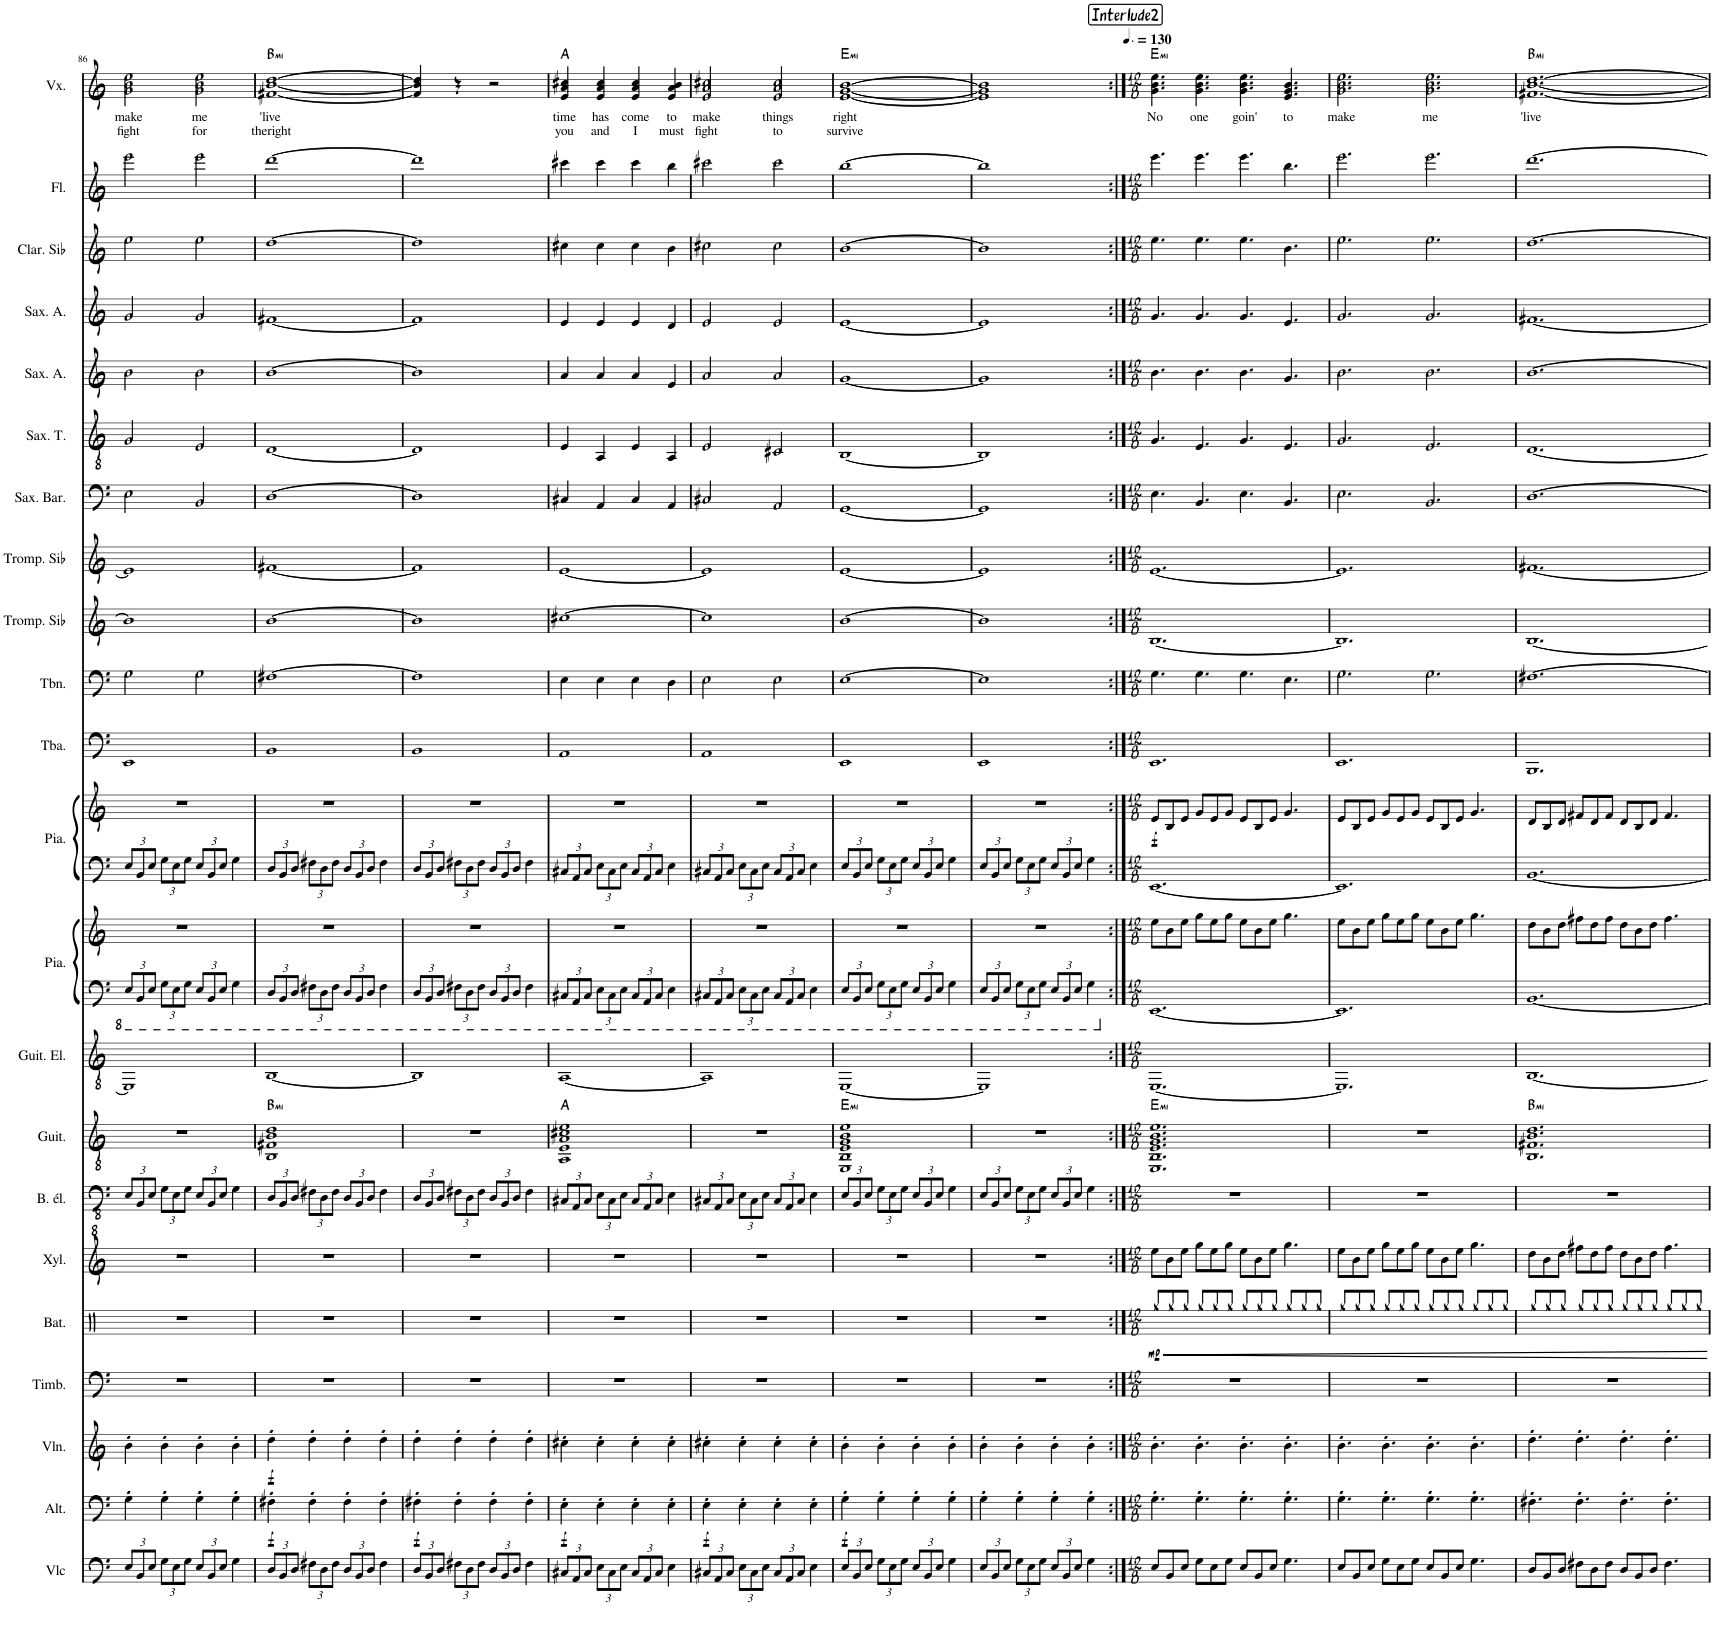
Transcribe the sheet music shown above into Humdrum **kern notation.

**kern	**kern	**dynam	**kern	**dynam	**kern	**kern	**dynam	**kern	**kern	**kern	**harte	**kern	**kern	**kern	**kern	**kern	**dynam	**kern	**kern	**kern	**kern	**kern	**kern	**kern	**kern	**kern	**kern	**kern	**text	**text	**harte
*part22	*part21	*part21	*part20	*part20	*part19	*part18	*part18	*part17	*part16	*part15	*part15	*part14	*part13	*part13	*part12	*part12	*part12	*part11	*part10	*part9	*part8	*part7	*part6	*part5	*part4	*part3	*part2	*part1	*part1	*part1	*part1
*staff24	*staff23	*staff23	*staff22	*staff22	*staff21	*staff20	*staff20	*staff19	*staff18	*staff17	*	*staff16	*staff15	*staff14	*staff13	*staff12	*staff12/13	*staff11	*staff10	*staff9	*staff8	*staff7	*staff6	*staff5	*staff4	*staff3	*staff2	*staff1	*staff1	*staff1	*
*I"Violoncelle	*I"Alto	*	*I"Violon	*	*I"Timbales	*I"Batterie	*	*I"Xylophone	*I"Basse électrique	*I"Guitare acoustique	*	*I"Guitare électrique	*I"Piano	*	*I"Piano	*	*	*I"Tuba	*I"Trombone	*I"Trompette en Sib	*I"Trompette en Sib	*I"Saxophone Baryton	*I"Saxophone Ténor	*I"Saxophone Alto	*I"Saxophone Alto	*I"Clarinette en Sib	*I"Flûte	*I"Voix	*	*	*
*I'Vlc	*I'Alt.	*	*I'Vln.	*	*I'Timb.	*I'Bat.	*	*I'Xyl.	*I'B. él.	*I'Guit.	*	*I'Guit. El.	*I'Pia.	*	*I'Pia.	*	*	*I'Tba.	*I'Tbn.	*I'Tromp. Sib	*I'Tromp. Sib	*I'Sax. Bar.	*I'Sax. T.	*I'Sax. A.	*I'Sax. A.	*I'Clar. Sib	*I'Fl.	*I'Vx.	*	*	*
!!LO:PB:g=z
*clefF4	*clefF4	*	*clefG2	*	*clefF4	*clefX	*	*clefG^2	*clefFv4	*clefGv2	*	*clefGv2	*clefF4	*clefG2	*clefF4	*clefG2	*	*clefF4	*clefF4	*clefG2	*clefG2	*clefF4	*clefGv2	*clefG2	*clefG2	*clefG2	*clefG2	*clefG2	*	*	*
*	*	*	*	*	*	*	*	*	*	*	*	*	*	*	*	*	*	*	*	*ITrd1c2	*ITrd1c2	*ITrd12c21	*ITrd8c14	*ITrd5c9	*ITrd5c9	*ITrd1c2	*	*	*	*	*
*k[]	*k[]	*	*k[]	*	*k[]	*k[]	*	*k[]	*k[]	*k[]	*	*k[]	*k[]	*k[]	*k[]	*k[]	*	*k[]	*k[]	*k[]	*k[]	*k[]	*k[]	*k[]	*k[]	*k[]	*k[]	*k[]	*	*	*
*M4/4	*M4/4	*	*M4/4	*	*M4/4	*M4/4	*	*M4/4	*M4/4	*M4/4	*	*M4/4	*M4/4	*M4/4	*M4/4	*M4/4	*	*M4/4	*M4/4	*M4/4	*M4/4	*M4/4	*M4/4	*M4/4	*M4/4	*M4/4	*M4/4	*M4/4	*	*	*
*Xbrackettup	*	*	*	*	*	*	*	*	*Xbrackettup	*	*	*	*Xbrackettup	*	*Xbrackettup	*	*	*	*	*	*	*	*	*	*	*	*	*	*	*	*
=86	=86	=86	=86	=86	=86	=86	=86	=86	=86	=86	=86	=86	=86	=86	=86	=86	=86	=86	=86	=86	=86	=86	=86	=86	=86	=86	=86	=86	=86	=86	=86
!	!	!	!	!	!	!	!	!	!	!	!	!	!	!	!	!	!	!	!	!	!	!	!	!	!	!	!	!	!LO:LY:b	!LO:LY:b	!
12E/L	4G'\	.	4b'\	.	1r	1r	.	1r	12EE/L	1r	.	1EE]	12EE/L	1r	12E/L	1r	.	1EE	2G\	1b]	1e]	2E\	2G/	2b\	2g/	2ee\	2eee\	2g\ 2b\ 2ee\	make	fight	.
12BB/	.	.	.	.	.	.	.	.	12BBB/	.	.	.	12BBB/	.	12BB/	.	.	.	.	.	.	.	.	.	.	.	.	.	.	.	.
12E/J	.	.	.	.	.	.	.	.	12EE/J	.	.	.	12EE/J	.	12E/J	.	.	.	.	.	.	.	.	.	.	.	.	.	.	.	.
12G\L	4G'\	.	4b'\	.	.	.	.	.	12GG\L	.	.	.	12GG\L	.	12G\L	.	.	.	.	.	.	.	.	.	.	.	.	.	.	.	.
12E\	.	.	.	.	.	.	.	.	12EE\	.	.	.	12EE\	.	12E\	.	.	.	.	.	.	.	.	.	.	.	.	.	.	.	.
12G\J	.	.	.	.	.	.	.	.	12GG\J	.	.	.	12GG\J	.	12G\J	.	.	.	.	.	.	.	.	.	.	.	.	.	.	.	.
!	!	!	!	!	!	!	!	!	!	!	!	!	!	!	!	!	!	!	!	!	!	!	!	!	!	!	!	!	!LO:LY:b	!LO:LY:b	!
12E/L	4G'\	.	4b'\	.	.	.	.	.	12EE/L	.	.	.	12EE/L	.	12E/L	.	.	.	2G\	.	.	2BB/	2E/	2b\	2g/	2ee\	2eee\	2g\ 2b\ 2ee\	me	for	.
12BB/	.	.	.	.	.	.	.	.	12BBB/	.	.	.	12BBB/	.	12BB/	.	.	.	.	.	.	.	.	.	.	.	.	.	.	.	.
12E/J	.	.	.	.	.	.	.	.	12EE/J	.	.	.	12EE/J	.	12E/J	.	.	.	.	.	.	.	.	.	.	.	.	.	.	.	.
4G\	4G'\	.	4b'\	.	.	.	.	.	4GG\	.	.	.	4GG\	.	4G\	.	.	.	.	.	.	.	.	.	.	.	.	.	.	.	.
=87	=87	=87	=87	=87	=87	=87	=87	=87	=87	=87	=87	=87	=87	=87	=87	=87	=87	=87	=87	=87	=87	=87	=87	=87	=87	=87	=87	=87	=87	=87	=87
!	!	!LO:DY:b	!	!LO:DY:b	!	!	!	!	!	!	!LO:H:kt=mi	!	!	!	!	!	!	!	!	!	!	!	!	!	!	!	!	!	!LO:LY:b	!LO:LY:b	!LO:H:kt=mi
12D/L	4F#X'\	f	4dd'\	f	1r	1r	.	1r	12DD/L	1BB 1F#X 1B 1d	B:min	[1BB	12DD/L	1r	12D/L	1r	.	1BB	[1F#X	[1b	[1f#X	[1D	[1D	[1b	[1f#X	[1dd	[1ddd	[1f#X [1b [1dd	'live	theright	B:min
12BB/	.	.	.	.	.	.	.	.	12BBB/	.	.	.	12BBB/	.	12BB/	.	.	.	.	.	.	.	.	.	.	.	.	.	.	.	.
12D/J	.	.	.	.	.	.	.	.	12DD/J	.	.	.	12DD/J	.	12D/J	.	.	.	.	.	.	.	.	.	.	.	.	.	.	.	.
12F#X\L	4F#'\	.	4dd'\	.	.	.	.	.	12FF#X\L	.	.	.	12FF#X\L	.	12F#X\L	.	.	.	.	.	.	.	.	.	.	.	.	.	.	.	.
12D\	.	.	.	.	.	.	.	.	12DD\	.	.	.	12DD\	.	12D\	.	.	.	.	.	.	.	.	.	.	.	.	.	.	.	.
12F#\J	.	.	.	.	.	.	.	.	12FF#\J	.	.	.	12FF#\J	.	12F#\J	.	.	.	.	.	.	.	.	.	.	.	.	.	.	.	.
12D/L	4F#'\	.	4dd'\	.	.	.	.	.	12DD/L	.	.	.	12DD/L	.	12D/L	.	.	.	.	.	.	.	.	.	.	.	.	.	.	.	.
12BB/	.	.	.	.	.	.	.	.	12BBB/	.	.	.	12BBB/	.	12BB/	.	.	.	.	.	.	.	.	.	.	.	.	.	.	.	.
12D/J	.	.	.	.	.	.	.	.	12DD/J	.	.	.	12DD/J	.	12D/J	.	.	.	.	.	.	.	.	.	.	.	.	.	.	.	.
4F#\	4F#'\	.	4dd'\	.	.	.	.	.	4FF#\	.	.	.	4FF#\	.	4F#\	.	.	.	.	.	.	.	.	.	.	.	.	.	.	.	.
=88	=88	=88	=88	=88	=88	=88	=88	=88	=88	=88	=88	=88	=88	=88	=88	=88	=88	=88	=88	=88	=88	=88	=88	=88	=88	=88	=88	=88	=88	=88	=88
!	!	!LO:DY:b	!	!	!	!	!	!	!	!	!	!	!	!	!	!	!	!	!	!	!	!	!	!	!	!	!	!	!	!	!
12D/L	4F#X'\	f	4dd'\	.	1r	1r	.	1r	12DD/L	1r	.	1BB]	12DD/L	1r	12D/L	1r	.	1BB	1F#]	1b]	1f#]	1D]	1D]	1b]	1f#]	1dd]	1ddd]	4f#/] 4b/] 4dd/]	.	.	.
12BB/	.	.	.	.	.	.	.	.	12BBB/	.	.	.	12BBB/	.	12BB/	.	.	.	.	.	.	.	.	.	.	.	.	.	.	.	.
12D/J	.	.	.	.	.	.	.	.	12DD/J	.	.	.	12DD/J	.	12D/J	.	.	.	.	.	.	.	.	.	.	.	.	.	.	.	.
12F#X\L	4F#'\	.	4dd'\	.	.	.	.	.	12FF#X\L	.	.	.	12FF#X\L	.	12F#X\L	.	.	.	.	.	.	.	.	.	.	.	.	4r	.	.	.
12D\	.	.	.	.	.	.	.	.	12DD\	.	.	.	12DD\	.	12D\	.	.	.	.	.	.	.	.	.	.	.	.	.	.	.	.
12F#\J	.	.	.	.	.	.	.	.	12FF#\J	.	.	.	12FF#\J	.	12F#\J	.	.	.	.	.	.	.	.	.	.	.	.	.	.	.	.
12D/L	4F#'\	.	4dd'\	.	.	.	.	.	12DD/L	.	.	.	12DD/L	.	12D/L	.	.	.	.	.	.	.	.	.	.	.	.	2r	.	.	.
12BB/	.	.	.	.	.	.	.	.	12BBB/	.	.	.	12BBB/	.	12BB/	.	.	.	.	.	.	.	.	.	.	.	.	.	.	.	.
12D/J	.	.	.	.	.	.	.	.	12DD/J	.	.	.	12DD/J	.	12D/J	.	.	.	.	.	.	.	.	.	.	.	.	.	.	.	.
4F#\	4F#'\	.	4dd'\	.	.	.	.	.	4FF#\	.	.	.	4FF#\	.	4F#\	.	.	.	.	.	.	.	.	.	.	.	.	.	.	.	.
=89	=89	=89	=89	=89	=89	=89	=89	=89	=89	=89	=89	=89	=89	=89	=89	=89	=89	=89	=89	=89	=89	=89	=89	=89	=89	=89	=89	=89	=89	=89	=89
!	!	!LO:DY:b	!	!	!	!	!	!	!	!	!	!	!	!	!	!	!	!	!	!	!	!	!	!	!	!	!	!	!LO:LY:b	!LO:LY:b	!
12C#X/L	4E'\	f	4cc#X'\	.	1r	1r	.	1r	12CC#X/L	1AA 1E 1A 1c#X 1e	A:maj	[1AA	12CC#X/L	1r	12C#X/L	1r	.	1AA	4E\	[1cc#X	[1e	4C#X/	4E/	4a/	4e/	4cc#X\	4ccc#X\	4e/ 4a/ 4cc#X/	time	you	A:maj
12AA/	.	.	.	.	.	.	.	.	12AAA/	.	.	.	12AAA/	.	12AA/	.	.	.	.	.	.	.	.	.	.	.	.	.	.	.	.
12C#/J	.	.	.	.	.	.	.	.	12CC#/J	.	.	.	12CC#/J	.	12C#/J	.	.	.	.	.	.	.	.	.	.	.	.	.	.	.	.
!	!	!	!	!	!	!	!	!	!	!	!	!	!	!	!	!	!	!	!	!	!	!	!	!	!	!	!	!	!LO:LY:b	!LO:LY:b	!
12E\L	4E'\	.	4cc#'\	.	.	.	.	.	12EE\L	.	.	.	12EE\L	.	12E\L	.	.	.	4E\	.	.	4AA/	4AA/	4a/	4e/	4cc#\	4ccc#\	4e/ 4a/ 4cc#/	has	and	.
12C#\	.	.	.	.	.	.	.	.	12CC#\	.	.	.	12CC#\	.	12C#\	.	.	.	.	.	.	.	.	.	.	.	.	.	.	.	.
12E\J	.	.	.	.	.	.	.	.	12EE\J	.	.	.	12EE\J	.	12E\J	.	.	.	.	.	.	.	.	.	.	.	.	.	.	.	.
!	!	!	!	!	!	!	!	!	!	!	!	!	!	!	!	!	!	!	!	!	!	!	!	!	!	!	!	!	!LO:LY:b	!LO:LY:b	!
12C#/L	4E'\	.	4cc#'\	.	.	.	.	.	12CC#/L	.	.	.	12CC#/L	.	12C#/L	.	.	.	4E\	.	.	4C#/	4E/	4a/	4e/	4cc#\	4ccc#\	4e/ 4a/ 4cc#/	come	I	.
12AA/	.	.	.	.	.	.	.	.	12AAA/	.	.	.	12AAA/	.	12AA/	.	.	.	.	.	.	.	.	.	.	.	.	.	.	.	.
12C#/J	.	.	.	.	.	.	.	.	12CC#/J	.	.	.	12CC#/J	.	12C#/J	.	.	.	.	.	.	.	.	.	.	.	.	.	.	.	.
!	!	!	!	!	!	!	!	!	!	!	!	!	!	!	!	!	!	!	!	!	!	!	!	!	!	!	!	!	!LO:LY:b	!LO:LY:b	!
4E\	4E'\	.	4cc#'\	.	.	.	.	.	4EE\	.	.	.	4EE\	.	4E\	.	.	.	4D\	.	.	4AA/	4AA/	4e/	4d/	4b\	4bb\	4e/ 4a/ 4b/	to	must	.
=90	=90	=90	=90	=90	=90	=90	=90	=90	=90	=90	=90	=90	=90	=90	=90	=90	=90	=90	=90	=90	=90	=90	=90	=90	=90	=90	=90	=90	=90	=90	=90
!	!	!LO:DY:b	!	!	!	!	!	!	!	!	!	!	!	!	!	!	!	!	!	!	!	!	!	!	!	!	!	!	!LO:LY:b	!LO:LY:b	!
12C#X/L	4E'\	f	4cc#X'\	.	1r	1r	.	1r	12CC#X/L	1r	.	1AA]	12CC#X/L	1r	12C#X/L	1r	.	1AA	2E\	1cc#]	1e]	2C#X/	2E/	2a/	2e/	2cc#X\	2ccc#X\	2e/ 2a/ 2cc#X/	make	fight	.
12AA/	.	.	.	.	.	.	.	.	12AAA/	.	.	.	12AAA/	.	12AA/	.	.	.	.	.	.	.	.	.	.	.	.	.	.	.	.
12C#/J	.	.	.	.	.	.	.	.	12CC#/J	.	.	.	12CC#/J	.	12C#/J	.	.	.	.	.	.	.	.	.	.	.	.	.	.	.	.
12E\L	4E'\	.	4cc#'\	.	.	.	.	.	12EE\L	.	.	.	12EE\L	.	12E\L	.	.	.	.	.	.	.	.	.	.	.	.	.	.	.	.
12C#\	.	.	.	.	.	.	.	.	12CC#\	.	.	.	12CC#\	.	12C#\	.	.	.	.	.	.	.	.	.	.	.	.	.	.	.	.
12E\J	.	.	.	.	.	.	.	.	12EE\J	.	.	.	12EE\J	.	12E\J	.	.	.	.	.	.	.	.	.	.	.	.	.	.	.	.
!	!	!	!	!	!	!	!	!	!	!	!	!	!	!	!	!	!	!	!	!	!	!	!	!	!	!	!	!	!LO:LY:b	!LO:LY:b	!
12C#/L	4E'\	.	4cc#'\	.	.	.	.	.	12CC#/L	.	.	.	12CC#/L	.	12C#/L	.	.	.	2E\	.	.	2AA/	2C#X/	2a/	2e/	2cc#\	2ccc#\	2e/ 2a/ 2cc#/	things	to	.
12AA/	.	.	.	.	.	.	.	.	12AAA/	.	.	.	12AAA/	.	12AA/	.	.	.	.	.	.	.	.	.	.	.	.	.	.	.	.
12C#/J	.	.	.	.	.	.	.	.	12CC#/J	.	.	.	12CC#/J	.	12C#/J	.	.	.	.	.	.	.	.	.	.	.	.	.	.	.	.
4E\	4E'\	.	4cc#'\	.	.	.	.	.	4EE\	.	.	.	4EE\	.	4E\	.	.	.	.	.	.	.	.	.	.	.	.	.	.	.	.
=91	=91	=91	=91	=91	=91	=91	=91	=91	=91	=91	=91	=91	=91	=91	=91	=91	=91	=91	=91	=91	=91	=91	=91	=91	=91	=91	=91	=91	=91	=91	=91
!	!	!LO:DY:b	!	!	!	!	!	!	!	!	!LO:H:kt=mi	!	!	!	!	!	!	!	!	!	!	!	!	!	!	!	!	!	!LO:LY:b	!LO:LY:b	!LO:H:kt=mi
12E/L	4G'\	f	4b'\	.	1r	1r	.	1r	12EE/L	1EE 1BB 1E 1G 1B 1e	E:min	[1EE	12EE/L	1r	12E/L	1r	.	1EE	[1E	[1b	[1e	[1GG	[1BB	[1g	[1e	[1b	[1bb	[1e [1g [1b	right	survive	E:min
12BB/	.	.	.	.	.	.	.	.	12BBB/	.	.	.	12BBB/	.	12BB/	.	.	.	.	.	.	.	.	.	.	.	.	.	.	.	.
12E/J	.	.	.	.	.	.	.	.	12EE/J	.	.	.	12EE/J	.	12E/J	.	.	.	.	.	.	.	.	.	.	.	.	.	.	.	.
12G\L	4G'\	.	4b'\	.	.	.	.	.	12GG\L	.	.	.	12GG\L	.	12G\L	.	.	.	.	.	.	.	.	.	.	.	.	.	.	.	.
12E\	.	.	.	.	.	.	.	.	12EE\	.	.	.	12EE\	.	12E\	.	.	.	.	.	.	.	.	.	.	.	.	.	.	.	.
12G\J	.	.	.	.	.	.	.	.	12GG\J	.	.	.	12GG\J	.	12G\J	.	.	.	.	.	.	.	.	.	.	.	.	.	.	.	.
12E/L	4G'\	.	4b'\	.	.	.	.	.	12EE/L	.	.	.	12EE/L	.	12E/L	.	.	.	.	.	.	.	.	.	.	.	.	.	.	.	.
12BB/	.	.	.	.	.	.	.	.	12BBB/	.	.	.	12BBB/	.	12BB/	.	.	.	.	.	.	.	.	.	.	.	.	.	.	.	.
12E/J	.	.	.	.	.	.	.	.	12EE/J	.	.	.	12EE/J	.	12E/J	.	.	.	.	.	.	.	.	.	.	.	.	.	.	.	.
4G\	4G'\	.	4b'\	.	.	.	.	.	4GG\	.	.	.	4GG\	.	4G\	.	.	.	.	.	.	.	.	.	.	.	.	.	.	.	.
=92	=92	=92	=92	=92	=92	=92	=92	=92	=92	=92	=92	=92	=92	=92	=92	=92	=92	=92	=92	=92	=92	=92	=92	=92	=92	=92	=92	=92	=92	=92	=92
12E/L	4G'\	.	4b'\	.	1r	1r	.	1r	12EE/L	1r	.	1EE]	12EE/L	1r	12E/L	1r	.	1EE	1E]	1b]	1e]	1GG]	1BB]	1g]	1e]	1b]	1bb]	1e] 1g] 1b]	.	.	.
12BB/	.	.	.	.	.	.	.	.	12BBB/	.	.	.	12BBB/	.	12BB/	.	.	.	.	.	.	.	.	.	.	.	.	.	.	.	.
12E/J	.	.	.	.	.	.	.	.	12EE/J	.	.	.	12EE/J	.	12E/J	.	.	.	.	.	.	.	.	.	.	.	.	.	.	.	.
12G\L	4G'\	.	4b'\	.	.	.	.	.	12GG\L	.	.	.	12GG\L	.	12G\L	.	.	.	.	.	.	.	.	.	.	.	.	.	.	.	.
12E\	.	.	.	.	.	.	.	.	12EE\	.	.	.	12EE\	.	12E\	.	.	.	.	.	.	.	.	.	.	.	.	.	.	.	.
12G\J	.	.	.	.	.	.	.	.	12GG\J	.	.	.	12GG\J	.	12G\J	.	.	.	.	.	.	.	.	.	.	.	.	.	.	.	.
12E/L	4G'\	.	4b'\	.	.	.	.	.	12EE/L	.	.	.	12EE/L	.	12E/L	.	.	.	.	.	.	.	.	.	.	.	.	.	.	.	.
12BB/	.	.	.	.	.	.	.	.	12BBB/	.	.	.	12BBB/	.	12BB/	.	.	.	.	.	.	.	.	.	.	.	.	.	.	.	.
12E/J	.	.	.	.	.	.	.	.	12EE/J	.	.	.	12EE/J	.	12E/J	.	.	.	.	.	.	.	.	.	.	.	.	.	.	.	.
4G\	4G'\	.	4b'\	.	.	.	.	.	4GG\	.	.	.	4GG\	.	4G\	.	.	.	.	.	.	.	.	.	.	.	.	.	.	.	.
=93:|!	=93:|!	=93:|!	=93:|!	=93:|!	=93:|!	=93:|!	=93:|!	=93:|!	=93:|!	=93:|!	=93:|!	=93:|!	=93:|!	=93:|!	=93:|!	=93:|!	=93:|!	=93:|!	=93:|!	=93:|!	=93:|!	=93:|!	=93:|!	=93:|!	=93:|!	=93:|!	=93:|!	=93:|!	=93:|!	=93:|!	=93:|!
!!LO:REH:place=s1:a:B:cj:fs=14:t=Interlude2
*M12/8	*M12/8	*	*M12/8	*	*M12/8	*M12/8	*	*M12/8	*M12/8	*M12/8	*	*M12/8	*M12/8	*M12/8	*M12/8	*M12/8	*	*M12/8	*M12/8	*M12/8	*M12/8	*M12/8	*M12/8	*M12/8	*M12/8	*M12/8	*M12/8	*M12/8	*	*	*
*	*	*	*	*	*	*	*	*	*	*	*	*	*	*	*	*	*	*	*	*	*	*	*	*	*	*	*	*MM195	*	*	*
!	!	!	!	!	!	!	!LO:DY:b	!	!	!	!LO:H:kt=mi	!	!	!	!	!	!LO:DY:b	!	!	!	!	!	!	!	!	!	!	!	!LO:LY:b	!	!LO:H:kt=mi
8E/L	4.G'\	.	4.b'\	.	1.r	8Rgg/L	mp	8eee\L	1.r	1.EE 1.BB 1.E 1.G 1.B 1.e	E:min	[1.EE	[1.EE	8ee\L	[1.EE	8e/L	f	1.EE	4.G\	[1.B	[1.e	4.E\	4.G/	4.b\	4.g/	4.ee\	4.eee\	4.g\ 4.b\ 4.ee\	No	.	E:min
8BB/	.	.	.	.	.	8Rgg/	.	8bb\	.	.	.	.	.	8b\	.	8B/	.	.	.	.	.	.	.	.	.	.	.	.	.	.	.
8E/J	.	.	.	.	.	8Rgg/J	.	8eee\J	.	.	.	.	.	8ee\J	.	8e/J	.	.	.	.	.	.	.	.	.	.	.	.	.	.	.
!	!	!	!	!	!	!	!	!	!	!	!	!	!	!	!	!	!	!	!	!	!	!	!	!	!	!	!	!	!LO:LY:b	!	!
8G\L	4.G'\	.	4.b'\	.	.	8Rgg/L	.	8ggg\L	.	.	.	.	.	8gg\L	.	8g/L	.	.	4.G\	.	.	4.BB/	4.E/	4.b\	4.g/	4.ee\	4.eee\	4.g\ 4.b\ 4.ee\	one	.	.
8E\	.	.	.	.	.	8Rgg/	.	8eee\	.	.	.	.	.	8ee\	.	8e/	.	.	.	.	.	.	.	.	.	.	.	.	.	.	.
8G\J	.	.	.	.	.	8Rgg/J	.	8ggg\J	.	.	.	.	.	8gg\J	.	8g/J	.	.	.	.	.	.	.	.	.	.	.	.	.	.	.
!	!	!	!	!	!	!	!	!	!	!	!	!	!	!	!	!	!	!	!	!	!	!	!	!	!	!	!	!	!LO:LY:b	!	!
8E/L	4.G'\	.	4.b'\	.	.	8Rgg/L	.	8eee\L	.	.	.	.	.	8ee\L	.	8e/L	.	.	4.G\	.	.	4.E\	4.G/	4.b\	4.g/	4.ee\	4.eee\	4.g\ 4.b\ 4.ee\	goin'	.	.
8BB/	.	.	.	.	.	8Rgg/	.	8bb\	.	.	.	.	.	8b\	.	8B/	.	.	.	.	.	.	.	.	.	.	.	.	.	.	.
8E/J	.	.	.	.	.	8Rgg/J	.	8eee\J	.	.	.	.	.	8ee\J	.	8e/J	.	.	.	.	.	.	.	.	.	.	.	.	.	.	.
!	!	!	!	!	!	!	!	!	!	!	!	!	!	!	!	!	!	!	!	!	!	!	!	!	!	!	!	!	!LO:LY:b	!	!
4.G\	4.G'\	.	4.b'\	.	.	8Rgg/L	.	4.ggg\	.	.	.	.	.	4.gg\	.	4.g/	.	.	4.E\	.	.	4.BB/	4.E/	4.g/	4.e/	4.b\	4.bb\	4.e/ 4.g/ 4.b/	to	.	.
.	.	.	.	.	.	8Rgg/	.	.	.	.	.	.	.	.	.	.	.	.	.	.	.	.	.	.	.	.	.	.	.	.	.
.	.	.	.	.	.	8Rgg/J	.	.	.	.	.	.	.	.	.	.	.	.	.	.	.	.	.	.	.	.	.	.	.	.	.
=94	=94	=94	=94	=94	=94	=94	=94	=94	=94	=94	=94	=94	=94	=94	=94	=94	=94	=94	=94	=94	=94	=94	=94	=94	=94	=94	=94	=94	=94	=94	=94
!	!	!	!	!	!	!	!	!	!	!	!	!	!	!	!	!	!	!	!	!	!	!	!	!	!	!	!	!	!LO:LY:b	!	!
8E/L	4.G'\	.	4.b'\	.	1.r	8Rgg/L	.	8eee\L	1.r	1.r	.	1.EE]	1.EE]	8ee\L	1.EE]	8e/L	.	1.EE	2.G\	1.B]	1.e]	2.E\	2.G/	2.b\	2.g/	2.ee\	2.eee\	2.g\ 2.b\ 2.ee\	make	.	.
8BB/	.	.	.	.	.	8Rgg/	.	8bb\	.	.	.	.	.	8b\	.	8B/	.	.	.	.	.	.	.	.	.	.	.	.	.	.	.
8E/J	.	.	.	.	.	8Rgg/J	.	8eee\J	.	.	.	.	.	8ee\J	.	8e/J	.	.	.	.	.	.	.	.	.	.	.	.	.	.	.
8G\L	4.G'\	.	4.b'\	.	.	8Rgg/L	.	8ggg\L	.	.	.	.	.	8gg\L	.	8g/L	.	.	.	.	.	.	.	.	.	.	.	.	.	.	.
8E\	.	.	.	.	.	8Rgg/	.	8eee\	.	.	.	.	.	8ee\	.	8e/	.	.	.	.	.	.	.	.	.	.	.	.	.	.	.
8G\J	.	.	.	.	.	8Rgg/J	.	8ggg\J	.	.	.	.	.	8gg\J	.	8g/J	.	.	.	.	.	.	.	.	.	.	.	.	.	.	.
!	!	!	!	!	!	!	!	!	!	!	!	!	!	!	!	!	!	!	!	!	!	!	!	!	!	!	!	!	!LO:LY:b	!	!
8E/L	4.G'\	.	4.b'\	.	.	8Rgg/L	.	8eee\L	.	.	.	.	.	8ee\L	.	8e/L	.	.	2.G\	.	.	2.BB/	2.E/	2.b\	2.g/	2.ee\	2.eee\	2.g\ 2.b\ 2.ee\	me	.	.
8BB/	.	.	.	.	.	8Rgg/	.	8bb\	.	.	.	.	.	8b\	.	8B/	.	.	.	.	.	.	.	.	.	.	.	.	.	.	.
8E/J	.	.	.	.	.	8Rgg/J	.	8eee\J	.	.	.	.	.	8ee\J	.	8e/J	.	.	.	.	.	.	.	.	.	.	.	.	.	.	.
4.G\	4.G'\	.	4.b'\	.	.	8Rgg/L	.	4.ggg\	.	.	.	.	.	4.gg\	.	4.g/	.	.	.	.	.	.	.	.	.	.	.	.	.	.	.
.	.	.	.	.	.	8Rgg/	.	.	.	.	.	.	.	.	.	.	.	.	.	.	.	.	.	.	.	.	.	.	.	.	.
.	.	.	.	.	.	8Rgg/J	.	.	.	.	.	.	.	.	.	.	.	.	.	.	.	.	.	.	.	.	.	.	.	.	.
=95	=95	=95	=95	=95	=95	=95	=95	=95	=95	=95	=95	=95	=95	=95	=95	=95	=95	=95	=95	=95	=95	=95	=95	=95	=95	=95	=95	=95	=95	=95	=95
!	!	!	!	!	!	!	!	!	!	!	!LO:H:kt=mi	!	!	!	!	!	!	!	!	!	!	!	!	!	!	!	!	!	!LO:LY:b	!	!LO:H:kt=mi
8D/L	4.F#X'\	.	4.dd'\	.	1.r	8Rgg/L	.	8ddd\L	1.r	1.BB 1.F#X 1.B 1.d	B:min	[1.BB	[1.BB	8dd\L	[1.BB	8d/L	.	1.BBB	[1.F#X	[1.B	[1.f#X	[1.D	[1.D	[1.b	[1.f#X	[1.dd	[1.ddd	[1.f#X [1.b [1.dd	'live	.	B:min
8BB/	.	.	.	.	.	8Rgg/	.	8bb\	.	.	.	.	.	8b\	.	8B/	.	.	.	.	.	.	.	.	.	.	.	.	.	.	.
8D/J	.	.	.	.	.	8Rgg/J	.	8ddd\J	.	.	.	.	.	8dd\J	.	8d/J	.	.	.	.	.	.	.	.	.	.	.	.	.	.	.
8F#X\L	4.F#'\	.	4.dd'\	.	.	8Rgg/L	.	8fff#X\L	.	.	.	.	.	8ff#X\L	.	8f#X/L	.	.	.	.	.	.	.	.	.	.	.	.	.	.	.
8D\	.	.	.	.	.	8Rgg/	.	8ddd\	.	.	.	.	.	8dd\	.	8d/	.	.	.	.	.	.	.	.	.	.	.	.	.	.	.
8F#\J	.	.	.	.	.	8Rgg/J	.	8fff#\J	.	.	.	.	.	8ff#\J	.	8f#/J	.	.	.	.	.	.	.	.	.	.	.	.	.	.	.
8D/L	4.F#'\	.	4.dd'\	.	.	8Rgg/L	.	8ddd\L	.	.	.	.	.	8dd\L	.	8d/L	.	.	.	.	.	.	.	.	.	.	.	.	.	.	.
8BB/	.	.	.	.	.	8Rgg/	.	8bb\	.	.	.	.	.	8b\	.	8B/	.	.	.	.	.	.	.	.	.	.	.	.	.	.	.
8D/J	.	.	.	.	.	8Rgg/J	.	8ddd\J	.	.	.	.	.	8dd\J	.	8d/J	.	.	.	.	.	.	.	.	.	.	.	.	.	.	.
4.F#\	4.F#'\	.	4.dd'\	.	.	8Rgg/L	.	4.fff#\	.	.	.	.	.	4.ff#\	.	4.f#/	.	.	.	.	.	.	.	.	.	.	.	.	.	.	.
.	.	.	.	.	.	8Rgg/	.	.	.	.	.	.	.	.	.	.	.	.	.	.	.	.	.	.	.	.	.	.	.	.	.
.	.	.	.	.	.	8Rgg/J	.	.	.	.	.	.	.	.	.	.	.	.	.	.	.	.	.	.	.	.	.	.	.	.	.
=	=	=	=	=	=	=	=	=	=	=	=	=	=	=	=	=	=	=	=	=	=	=	=	=	=	=	=	=	=	=	=
*-	*-	*-	*-	*-	*-	*-	*-	*-	*-	*-	*-	*-	*-	*-	*-	*-	*-	*-	*-	*-	*-	*-	*-	*-	*-	*-	*-	*-	*-	*-	*-
